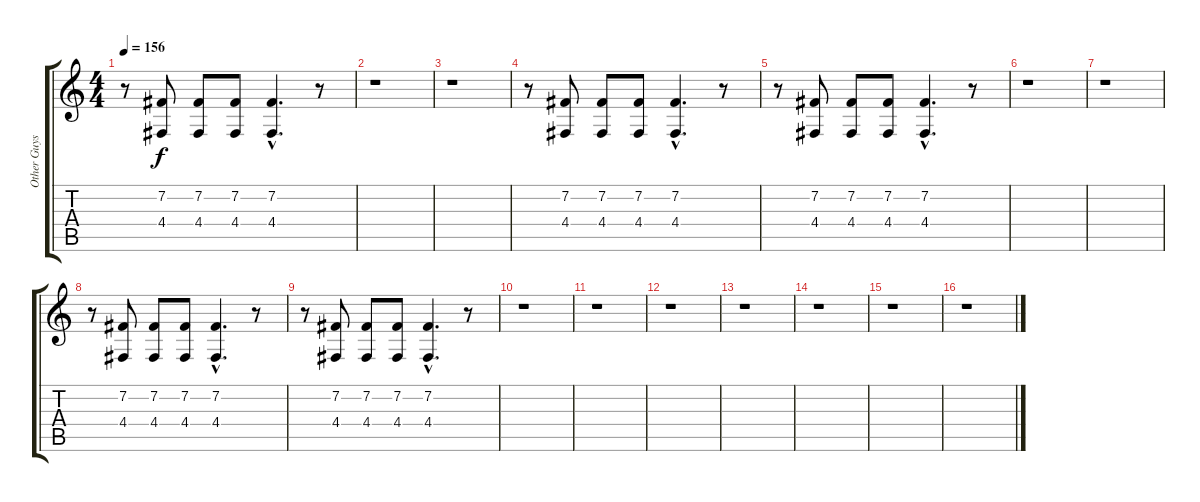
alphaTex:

\track ("Other Guys - Backup Vocals" "Other Guys") {instrument trumpet}
\staff {score tabs}
\tuning (E4 B3 G3 D3 A2 E2) {hide}
\ts (4 4)
\tempo 156
\clef g2
\ks c
r.8{dy f} (7.2 4.4).8 (7.2 4.4).8 (7.2 4.4).8 (7.2{hac} 4.4{hac}).4{d} r.8 |
r.1 |
r.1 |
r.8 (7.2 4.4).8 (7.2 4.4).8 (7.2 4.4).8 (7.2{hac} 4.4{hac}).4{d} r.8 |
r.8 (7.2 4.4).8 (7.2 4.4).8 (7.2 4.4).8 (7.2{hac} 4.4{hac}).4{d} r.8 |
r.1 |
r.1 |
r.8 (7.2 4.4).8 (7.2 4.4).8 (7.2 4.4).8 (7.2{hac} 4.4{hac}).4{d} r.8 |
r.8 (7.2 4.4).8 (7.2 4.4).8 (7.2 4.4).8 (7.2{hac} 4.4{hac}).4{d} r.8 |
r.1 |
r.1 |
r.1 |
r.1 |
r.1 |
r.1 |
r.1
